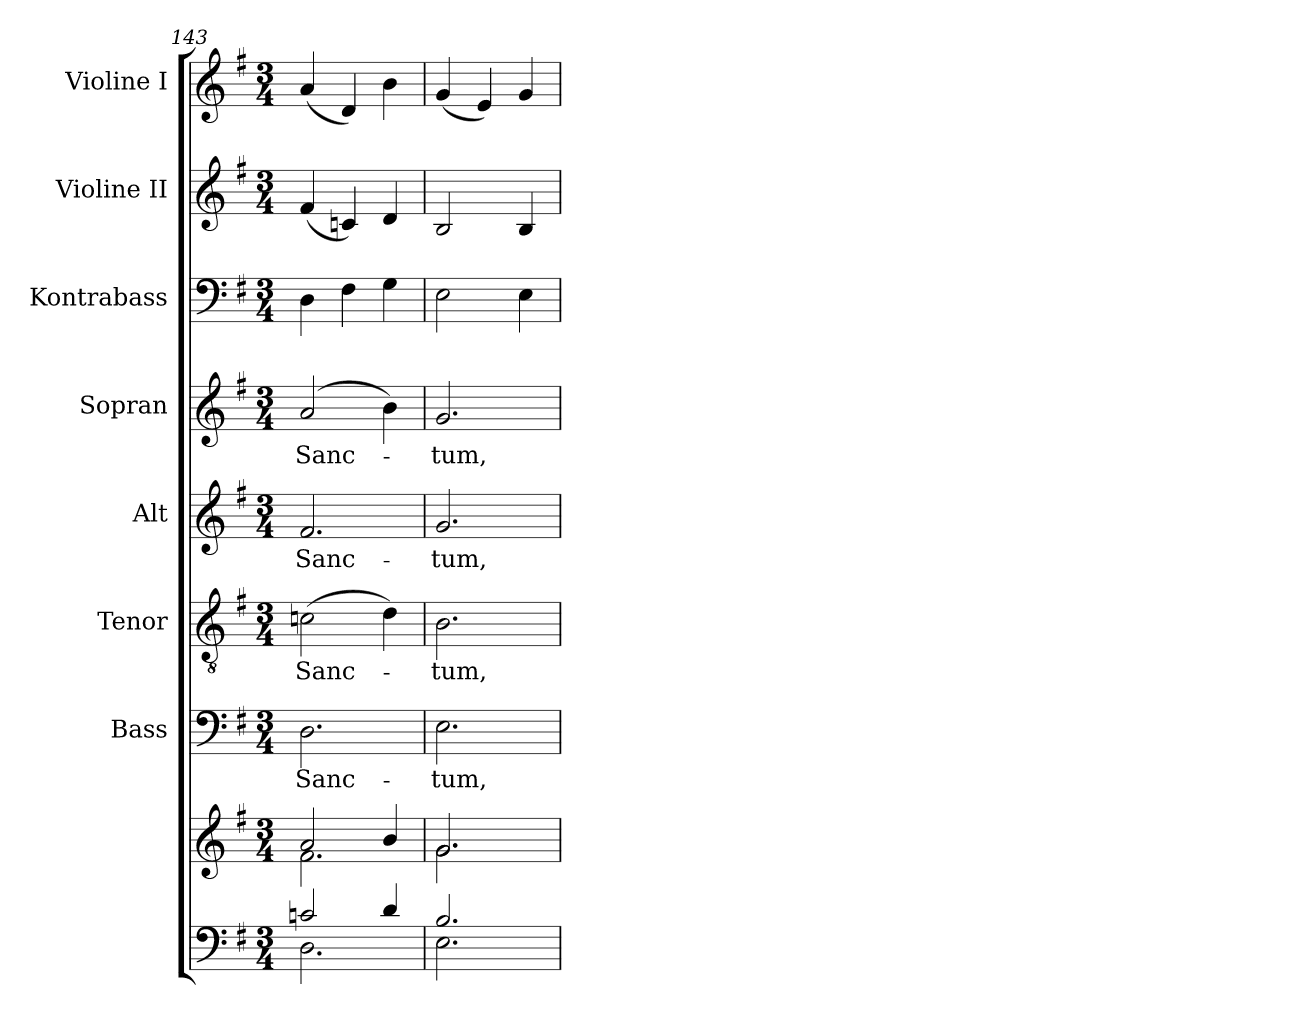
**kern	**kern	**kern	**text	**kern	**text	**kern	**text	**kern	**text	**kern	**kern	**kern
*part8	*part8	*part7	*part7	*part6	*part6	*part5	*part5	*part4	*part4	*part3	*part2	*part1
*staff9	*staff8	*staff7	*staff7	*staff6	*staff6	*staff5	*staff5	*staff4	*staff4	*staff3	*staff2	*staff1
*	*	*I"Bass	*	*I"Tenor	*	*I"Alt	*	*I"Sopran	*	*I"Kontrabass	*I"Violine II	*I"Violine I
*	*	*I'B.	*	*I'T.	*	*I'A.	*	*I'S.	*	*I'Kb.	*I'Vl. II	*I'Vl. I
*clefF4	*clefG2	*clefF4	*	*clefGv2	*	*clefG2	*	*clefG2	*	*clefF4	*clefG2	*clefG2
*	*	*	*	*	*	*	*	*	*	*ITrd7c12	*	*
*k[f#]	*k[f#]	*k[f#]	*	*k[f#]	*	*k[f#]	*	*k[f#]	*	*k[f#]	*k[f#]	*k[f#]
*G:	*G:	*G:	*	*G:	*	*G:	*	*G:	*	*G:	*G:	*G:
*M3/4	*M3/4	*M3/4	*	*M3/4	*	*M3/4	*	*M3/4	*	*M3/4	*M3/4	*M3/4
=143	=143	=143	=143	=143	=143	=143	=143	=143	=143	=143	=143	=143
*^	*^	*	*	*	*	*	*	*	*	*	*	*
!	!	!	!	!	!LO:LY:b	!	!LO:LY:b	!	!LO:LY:b	!	!LO:LY:b	!	!	!
2cn/	2.D\	2a/	2.f#\	2.D\	Sanc-	(>2cn\	Sanc-	2.f#/	Sanc-	(2a/	Sanc-	4DD\	(<4f#/	(<4a/
.	.	.	.	.	.	.	.	.	.	.	.	4FF#\	4cn/)	4d/)
4d/	.	4b/	.	.	.	4d\)	.	.	.	4b\)	.	4GG\	4d/	4b\
!!LO:PB:g=z
=144	=144	=144	=144	=144	=144	=144	=144	=144	=144	=144	=144	=144	=144	=144
!	!	!	!	!	!LO:LY:b	!	!LO:LY:b	!	!LO:LY:b	!	!LO:LY:b	!	!	!
2.B/	2.E\	2.g/	2.g\	2.E\	-tum,	2.B\	-tum,	2.g/	-tum,	2.g/	-tum,	2EE\	2B/	(<4g/
.	.	.	.	.	.	.	.	.	.	.	.	.	.	4e/)
.	.	.	.	.	.	.	.	.	.	.	.	4EE\	4B/	4g/
*v	*v	*	*	*	*	*	*	*	*	*	*	*	*	*
*	*v	*v	*	*	*	*	*	*	*	*	*	*	*
=	=	=	=	=	=	=	=	=	=	=	=	=
*-	*-	*-	*-	*-	*-	*-	*-	*-	*-	*-	*-	*-
